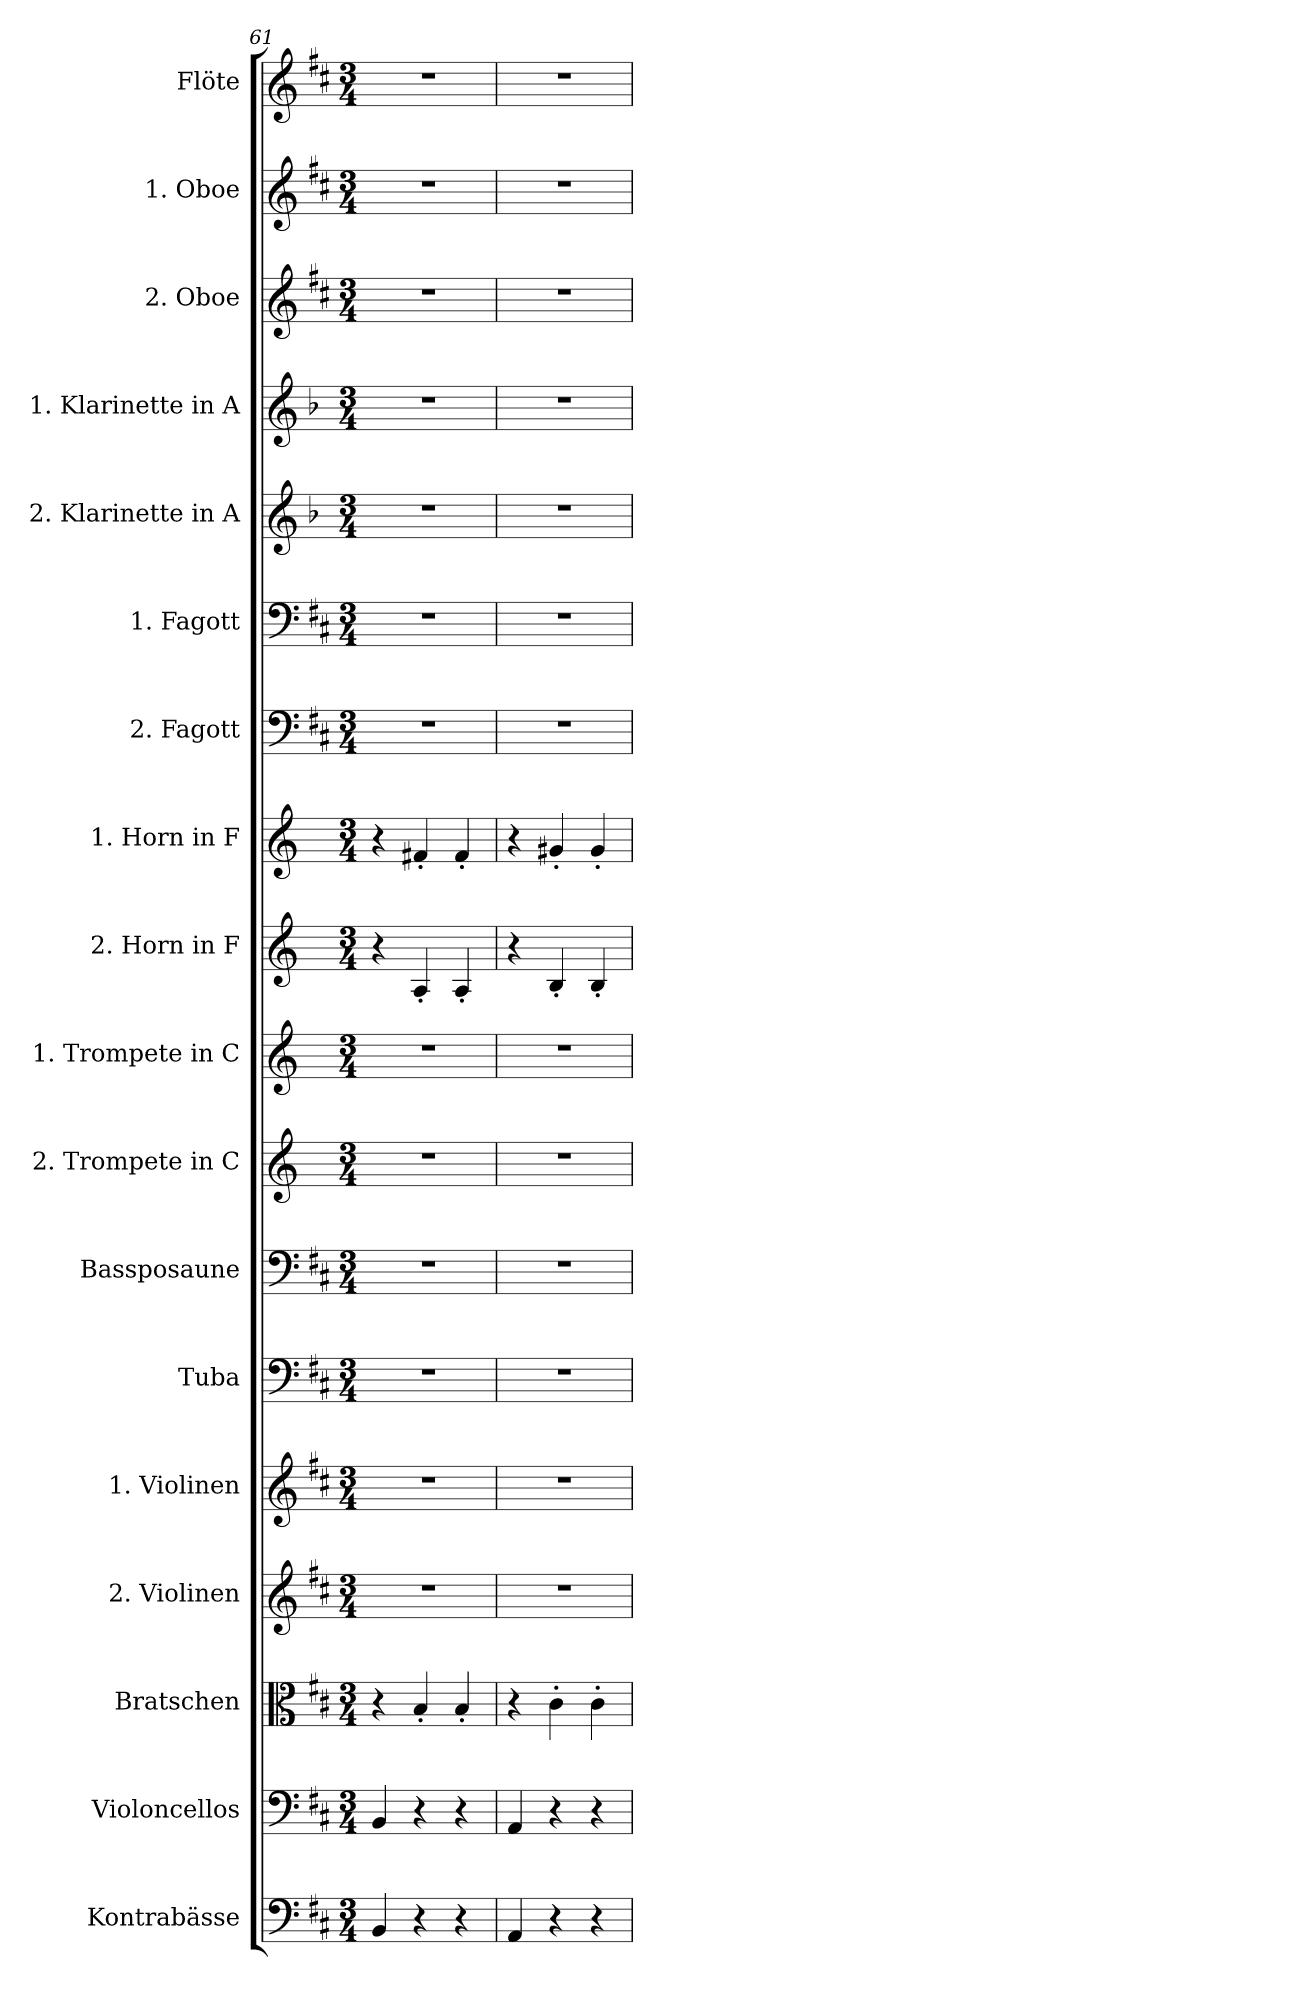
**kern	**kern	**kern	**kern	**kern	**kern	**kern	**kern	**kern	**kern	**kern	**kern	**kern	**kern	**kern	**kern	**kern	**kern
*part18	*part17	*part16	*part15	*part14	*part13	*part12	*part11	*part10	*part9	*part8	*part7	*part6	*part5	*part4	*part3	*part2	*part1
*staff18	*staff17	*staff16	*staff15	*staff14	*staff13	*staff12	*staff11	*staff10	*staff9	*staff8	*staff7	*staff6	*staff5	*staff4	*staff3	*staff2	*staff1
*I"Kontrabässe	*I"Violoncellos	*I"Bratschen	*I"2. Violinen	*I"1. Violinen	*I"Tuba	*I"Bassposaune	*I"2. Trompete in C	*I"1. Trompete in C	*I"2. Horn in F	*I"1. Horn in F	*I"2. Fagott	*I"1. Fagott	*I"2. Klarinette in A	*I"1. Klarinette in A	*I"2. Oboe	*I"1. Oboe	*I"Flöte
*I'Kbs.	*I'Vcs.	*I'Bran.	*I'2. Vln.	*I'1. Vln.	*I'Tba.	*I'B.psn.	*	*	*	*	*I'2. Fgt.	*I'1. Fgt.	*	*	*I'2. Ob.	*I'1. Ob.	*I'Fl.
*clefF4	*clefF4	*clefC3	*clefG2	*clefG2	*clefF4	*clefF4	*clefG2	*clefG2	*clefG2	*clefG2	*clefF4	*clefF4	*clefG2	*clefG2	*clefG2	*clefG2	*clefG2
*ITrd7c12	*	*	*	*	*	*	*	*	*ITrd4c7	*ITrd4c7	*	*	*ITrd2c3	*ITrd2c3	*	*	*
*k[f#c#]	*k[f#c#]	*k[f#c#]	*k[f#c#]	*k[f#c#]	*k[f#c#]	*k[f#c#]	*k[]	*k[]	*k[b-]	*k[b-]	*k[f#c#]	*k[f#c#]	*k[f#c#]	*k[f#c#]	*k[f#c#]	*k[f#c#]	*k[f#c#]
*M3/4	*M3/4	*M3/4	*M3/4	*M3/4	*M3/4	*M3/4	*M3/4	*M3/4	*M3/4	*M3/4	*M3/4	*M3/4	*M3/4	*M3/4	*M3/4	*M3/4	*M3/4
=61	=61	=61	=61	=61	=61	=61	=61	=61	=61	=61	=61	=61	=61	=61	=61	=61	=61
4BBB/	4BB/	4r	2.r	2.r	2.r	2.r	2.r	2.r	4r	4r	2.r	2.r	2.r	2.r	2.r	2.r	2.r
4r	4r	4B'/	.	.	.	.	.	.	4D'/	4Bn'/	.	.	.	.	.	.	.
4r	4r	4B'/	.	.	.	.	.	.	4D'/	4B'/	.	.	.	.	.	.	.
=62	=62	=62	=62	=62	=62	=62	=62	=62	=62	=62	=62	=62	=62	=62	=62	=62	=62
4AAA/	4AA/	4r	2.r	2.r	2.r	2.r	2.r	2.r	4r	4r	2.r	2.r	2.r	2.r	2.r	2.r	2.r
4r	4r	4c#'\	.	.	.	.	.	.	4E'/	4c#X'/	.	.	.	.	.	.	.
4r	4r	4c#'\	.	.	.	.	.	.	4E'/	4c#'/	.	.	.	.	.	.	.
=	=	=	=	=	=	=	=	=	=	=	=	=	=	=	=	=	=
*-	*-	*-	*-	*-	*-	*-	*-	*-	*-	*-	*-	*-	*-	*-	*-	*-	*-
